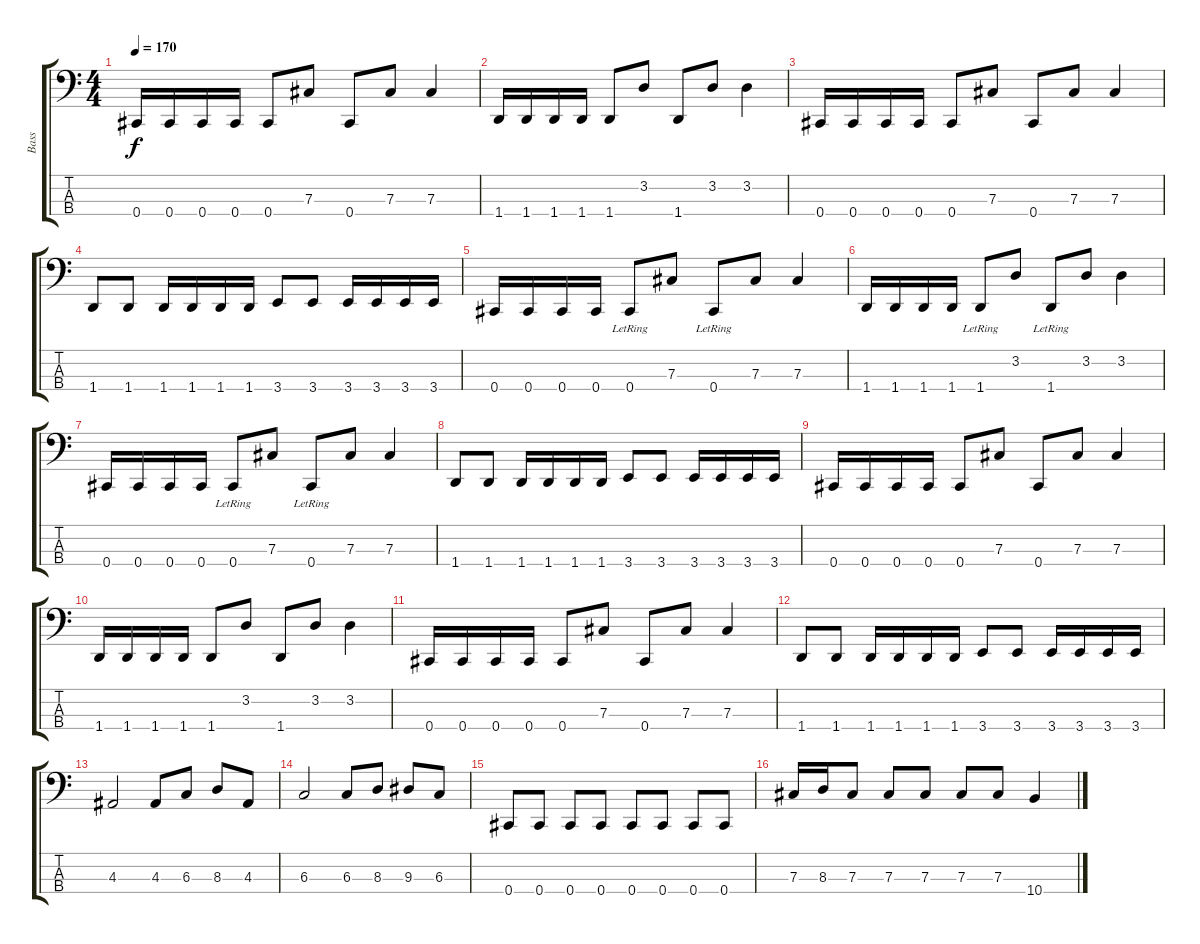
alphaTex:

\track ("Bass" "Bass") {instrument acousticbass}
\staff {score tabs}
\tuning (E2 B1 Gb1 Db1) {hide}
\ts (4 4)
\tempo 170
\clef f4
\ks c
0.4.16{dy f} 0.4.16 0.4.16 0.4.16 0.4.8 7.3.8 0.4.8 7.3.8 7.3.4 |
1.4.16 1.4.16 1.4.16 1.4.16 1.4.8 3.2.8 1.4.8 3.2.8 3.2.4 |
0.4.16 0.4.16 0.4.16 0.4.16 0.4.8 7.3.8 0.4.8 7.3.8 7.3.4 |
1.4.8 1.4.8 1.4.16 1.4.16 1.4.16 1.4.16 3.4.8 3.4.8 3.4.16 3.4.16 3.4.16 3.4.16 |
0.4.16 0.4.16 0.4.16 0.4.16 0.4{lr}.8 7.3.8 0.4{lr}.8 7.3.8 7.3.4 |
1.4.16 1.4.16 1.4.16 1.4.16 1.4{lr}.8 3.2.8 1.4{lr}.8 3.2.8 3.2.4 |
0.4.16 0.4.16 0.4.16 0.4.16 0.4{lr}.8 7.3.8 0.4{lr}.8 7.3.8 7.3.4 |
1.4.8 1.4.8 1.4.16 1.4.16 1.4.16 1.4.16 3.4.8 3.4.8 3.4.16 3.4.16 3.4.16 3.4.16 |
0.4.16 0.4.16 0.4.16 0.4.16 0.4.8 7.3.8 0.4.8 7.3.8 7.3.4 |
1.4.16 1.4.16 1.4.16 1.4.16 1.4.8 3.2.8 1.4.8 3.2.8 3.2.4 |
0.4.16 0.4.16 0.4.16 0.4.16 0.4.8 7.3.8 0.4.8 7.3.8 7.3.4 |
1.4.8 1.4.8 1.4.16 1.4.16 1.4.16 1.4.16 3.4.8 3.4.8 3.4.16 3.4.16 3.4.16 3.4.16 |
4.3.2 4.3.8 6.3.8 8.3.8 4.3.8 |
6.3.2 6.3.8 8.3.8 9.3.8 6.3.8 |
0.4.8 0.4.8 0.4.8 0.4.8 0.4.8 0.4.8 0.4.8 0.4.8 |
7.3.16 8.3.16 7.3.8 7.3.8 7.3.8 7.3.8 7.3.8 10.4.4
